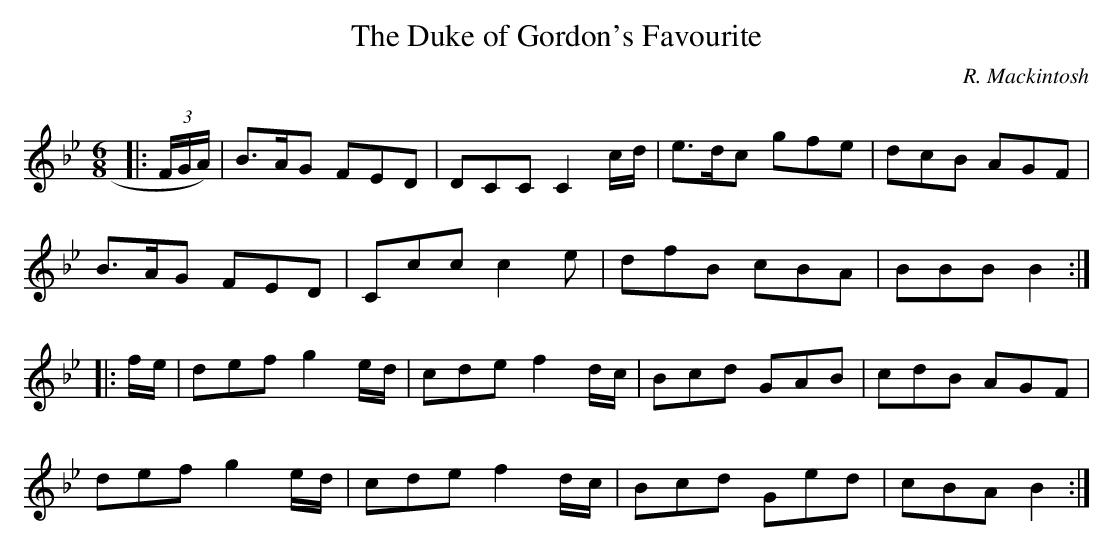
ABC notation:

X:1
T: The Duke of Gordon's Favourite
C:R. Mackintosh
Q: 180
K:Bb
M:6/8
L:1/8
|:(3F/G/A/)|B3/2A1/2G FED|DCC C2c1/2d1/2|e3/2d1/2c gfe|dcB AGF|
B3/2A1/2G FED|Ccc c2e|dfB cBA|BBB B2:|
|:f1/2e1/2|def g2e1/2d1/2|cde f2d1/2c1/2|Bcd GAB|cdB AGF|
def g2e1/2d1/2|cde f2d1/2c1/2|Bcd Ged|cBA B2:|
